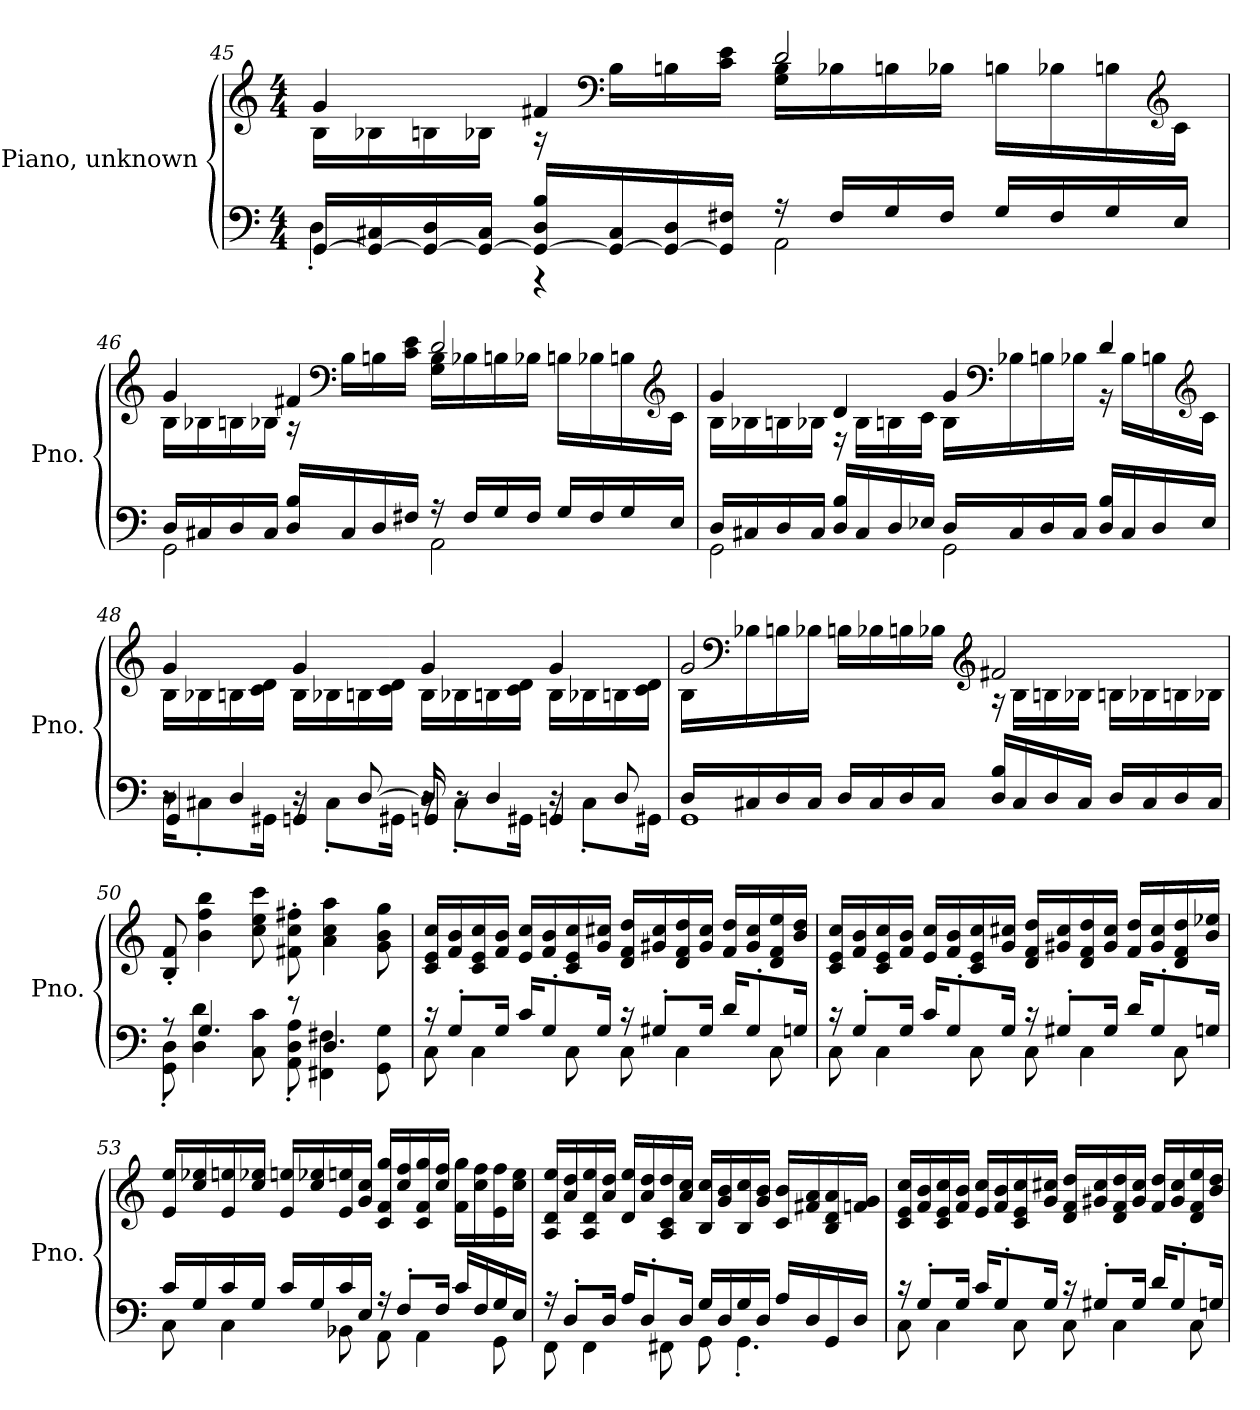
**kern	**kern
*part1	*part1
*staff2	*staff1
*I"Piano, unknown	*
*I'Pno.	*
!!LO:LB:g=z
*clefF4	*clefG2
*k[]	*k[]
*M4/4	*M4/4
=45	=45
*^	*^
[16GG/LL	4D'\	4g/	16B\LL
16GG/_ 16C#X/	.	.	16B-X\
16GG/_ 16D/	.	.	16Bn\
16GG/_ 16C#/JJ	.	.	16B-X\JJ
16GG/_ 16D/ 16B/LL	4r	4f#X/	16r
*	*	*clefF4	*
16GG/_ 16C#/	.	.	16B-\LL
16GG/_ 16D/	.	.	16Bn\
16GG/] 16F#X/JJ	.	.	16c\ 16e\JJ
16r	2AA\	2d/	16G\ 16B\LL
16F#/LL	.	.	16B-X\
16G/	.	.	16Bn\
16F#/JJ	.	.	16B-X\JJ
16G/LL	.	.	16Bn\LL
16F#/	.	.	16B-X\
16G/	.	.	16Bn\
*	*	*clefG2	*
16E/JJ	.	.	16c\JJ
!!LO:PB:g=z	!!
=46	=46	=46	=46
16D/LL	2GG\	4g/	16B\LL
16C#X/	.	.	16B-X\
16D/	.	.	16Bn\
16C#/JJ	.	.	16B-X\JJ
16D/ 16B/LL	.	4f#X/	16r
*	*	*clefF4	*
16C#/	.	.	16B-\LL
16D/	.	.	16Bn\
16F#X/JJ	.	.	16c\ 16e\JJ
16r	2AA\	2d/	16G\ 16B\LL
16F#/LL	.	.	16B-X\
16G/	.	.	16Bn\
16F#/JJ	.	.	16B-X\JJ
16G/LL	.	.	16Bn\LL
16F#/	.	.	16B-X\
16G/	.	.	16Bn\
*	*	*clefG2	*
16E/JJ	.	.	16c\JJ
!!LO:LB:g=z	!!
=47	=47	=47	=47
16D/LL	2GG\	4g/	16B\LL
16C#X/	.	.	16B-X\
16D/	.	.	16Bn\
16C#/JJ	.	.	16B-X\JJ
16D/ 16B/LL	.	4d/	16r
16C#/	.	.	16B-\LL
16D/	.	.	16Bn\
16E-X/JJ	.	.	16c\JJ
16D/LL	2GG\	4g/	16B\LL
*	*	*clefF4	*
16C#/	.	.	16B-X\
16D/	.	.	16Bn\
16C#/JJ	.	.	16B-X\JJ
16D/ 16B/LL	.	4d/	16r
16C#/	.	.	16B-\LL
16D/	.	.	16Bn\
*	*	*clefG2	*
16E-/JJ	.	.	16c\JJ
!!LO:LB:g=z	!!
=48	=48	=48	=48
*	*^	*	*
8r	16D\KL	4GG/	4g/	16B\LL
.	8C#X'\	.	.	16B-X\
4D/	.	.	.	16Bn\
.	16GG#X\Jk	.	.	16c\ 16d\JJ
.	16r	4GGn/	4g/	16B\LL
.	8C#'\L	.	.	16B-X\
[8D/	.	.	.	16Bn\
.	16GG#X\Jk	.	.	16c\ 16d\JJ
16D/]	16r	4GGn/	4g/	16B\LL
16r	8C#'\L	.	.	16B-X\
4D/	.	.	.	16Bn\
.	16GG#X\Jk	.	.	16c\ 16d\JJ
.	16r	4GGn/	4g/	16B\LL
.	8C#'\L	.	.	16B-X\
8D/	.	.	.	16Bn\
.	16GG#X\Jk	.	.	16c\ 16d\JJ
*	*v	*v	*	*
!!LO:LB:g=z	!!
=49	=49	=49	=49
16D/LL	1GG	2g/	16B\LL
*	*	*clefF4	*
16C#X/	.	.	16B-X\
16D/	.	.	16Bn\
16C#/JJ	.	.	16B-X\JJ
16D/LL	.	.	16Bn\LL
16C#/	.	.	16B-X\
16D/	.	.	16Bn\
16C#/JJ	.	.	16B-X\JJ
*	*	*clefG2	*
16D/ 16B/LL	.	2f#X/	16r
16C#/	.	.	16B-\LL
16D/	.	.	16Bn\
16C#/JJ	.	.	16B-X\JJ
16D/LL	.	.	16Bn\LL
16C#/	.	.	16B-X\
16D/	.	.	16Bn\
16C#/JJ	.	.	16B-X\JJ
*	*	*v	*v
=50	=50	=50
8r	8GG\' 8D\'	8B/' 8f/'
4.G/	4D\ 4d\	4b\ 4ff\ 4bb\
.	8C\ 8c\	8cc\ 8ee\ 8ccc\
8r	8AA\' 8D\' 8A\'	8f#X\' 8cc\' 8ff#X\'
4.D/	4FF#X\ 4F#X\	4a\ 4cc\ 4aa\
.	8GG\ 8G\	8g\ 8b\ 8gg\
!!LO:LB:g=z
=51	=51	=51
16r	8C\	16c/ 16e/ 16cc/LL
8G'/L	.	16f/ 16b/
.	4C\	16c/ 16e/ 16cc/
16G/Jk	.	16f/ 16b/JJ
16c/KL	.	16e/ 16cc/LL
8G'/	.	16f/ 16b/
.	8C\	16c/ 16e/ 16cc/
16G/Jk	.	16g/ 16cc#X/JJ
16r	8C\	16d/ 16f/ 16dd/LL
8G#X'/L	.	16g#X/ 16cc#/
.	4C\	16d/ 16f/ 16dd/
16G#/Jk	.	16g#/ 16cc#/JJ
16d/KL	.	16f/ 16dd/LL
8G#'/	.	16g#/ 16cc#/
.	8C\	16d/ 16f/ 16ee/
16Gn/Jk	.	16b/ 16dd/JJ
=52	=52	=52
16r	8C\	16c/ 16e/ 16cc/LL
8G'/L	.	16f/ 16b/
.	4C\	16c/ 16e/ 16cc/
16G/Jk	.	16f/ 16b/JJ
16c/KL	.	16e/ 16cc/LL
8G'/	.	16f/ 16b/
.	8C\	16c/ 16e/ 16cc/
16G/Jk	.	16g/ 16cc#X/JJ
16r	8C\	16d/ 16f/ 16dd/LL
8G#X'/L	.	16g#X/ 16cc#/
.	4C\	16d/ 16f/ 16dd/
16G#/Jk	.	16g#/ 16cc#/JJ
16d/KL	.	16f/ 16dd/LL
8G#'/	.	16g#/ 16cc#/
.	8C\	16d/ 16f/ 16dd/
16Gn/Jk	.	16b/ 16ee-X/JJ
!!LO:LB:g=z
=53	=53	=53
16c/LL	8C\	16e/ 16ee/LL
16G/	.	16cc/ 16ee-X/
16c/	4C\	16e/ 16een/
16G/JJ	.	16cc/ 16ee-X/JJ
16c/LL	.	16e/ 16een/LL
16G/	.	16cc/ 16ee-X/
16c/	8BB-X\	16e/ 16een/
16E/JJ	.	16g/ 16cc/JJ
16r	8AA\	16c/ 16f/ 16gg/LL
8F'/L	.	16cc/ 16ff/
.	4AA\	16c/ 16f/ 16gg/
16F/Jk	.	16cc/ 16ff/JJ
16c/LL	.	16f\ 16gg\LL
16F/	.	16cc\ 16ff\
16G/	8GG\	16e\ 16ff\
16E/JJ	.	16cc\ 16ee\JJ
=54	=54	=54
16r	8FF\	16A/ 16d/ 16ee/LL
8D'/L	.	16a/ 16dd/
.	4FF\	16A/ 16d/ 16ee/
16D/Jk	.	16a/ 16dd/JJ
16A/KL	.	16d/ 16ee/LL
8D'/	.	16a/ 16dd/
.	8FF#X\	16A/ 16c/ 16dd/
16D/Jk	.	16a/ 16cc/JJ
16G/LL	8GG\	16B/ 16cc/LL
16D/	.	16g/ 16b/
16G/	4.GG'\	16B/ 16cc/
16D/JJ	.	16g/ 16b/JJ
16A/LL	.	16c/ 16b/LL
16D/	.	16f#X/ 16a/
16GG/	.	16B/ 16d/ 16a/
16D/JJ	.	16fn/ 16g/JJ
!!LO:PB:g=z
=55	=55	=55
16r	8C\	16c/ 16e/ 16cc/LL
8G'/L	.	16f/ 16b/
.	4C\	16c/ 16e/ 16cc/
16G/Jk	.	16f/ 16b/JJ
16c/KL	.	16e/ 16cc/LL
8G'/	.	16f/ 16b/
.	8C\	16c/ 16e/ 16cc/
16G/Jk	.	16g/ 16cc#X/JJ
16r	8C\	16d/ 16f/ 16dd/LL
8G#X'/L	.	16g#X/ 16cc#/
.	4C\	16d/ 16f/ 16dd/
16G#/Jk	.	16g#/ 16cc#/JJ
16d/KL	.	16f/ 16dd/LL
8G#'/	.	16g#/ 16cc#/
.	8C\	16d/ 16f/ 16ee/
16Gn/Jk	.	16b/ 16dd/JJ
*v	*v	*
=	=
*-	*-
